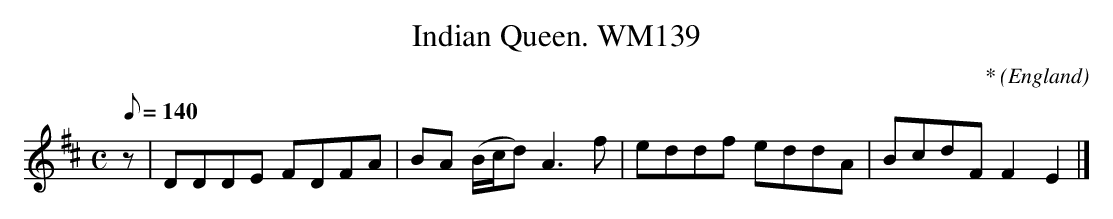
X:1
T:Indian Queen. WM139
M:C
L:1/8
Q:140
C:*
O:England
K:D
z|DDDE FDFA|BA (B/c/d)A3f|eddf eddA|BcdF F2E2|]
